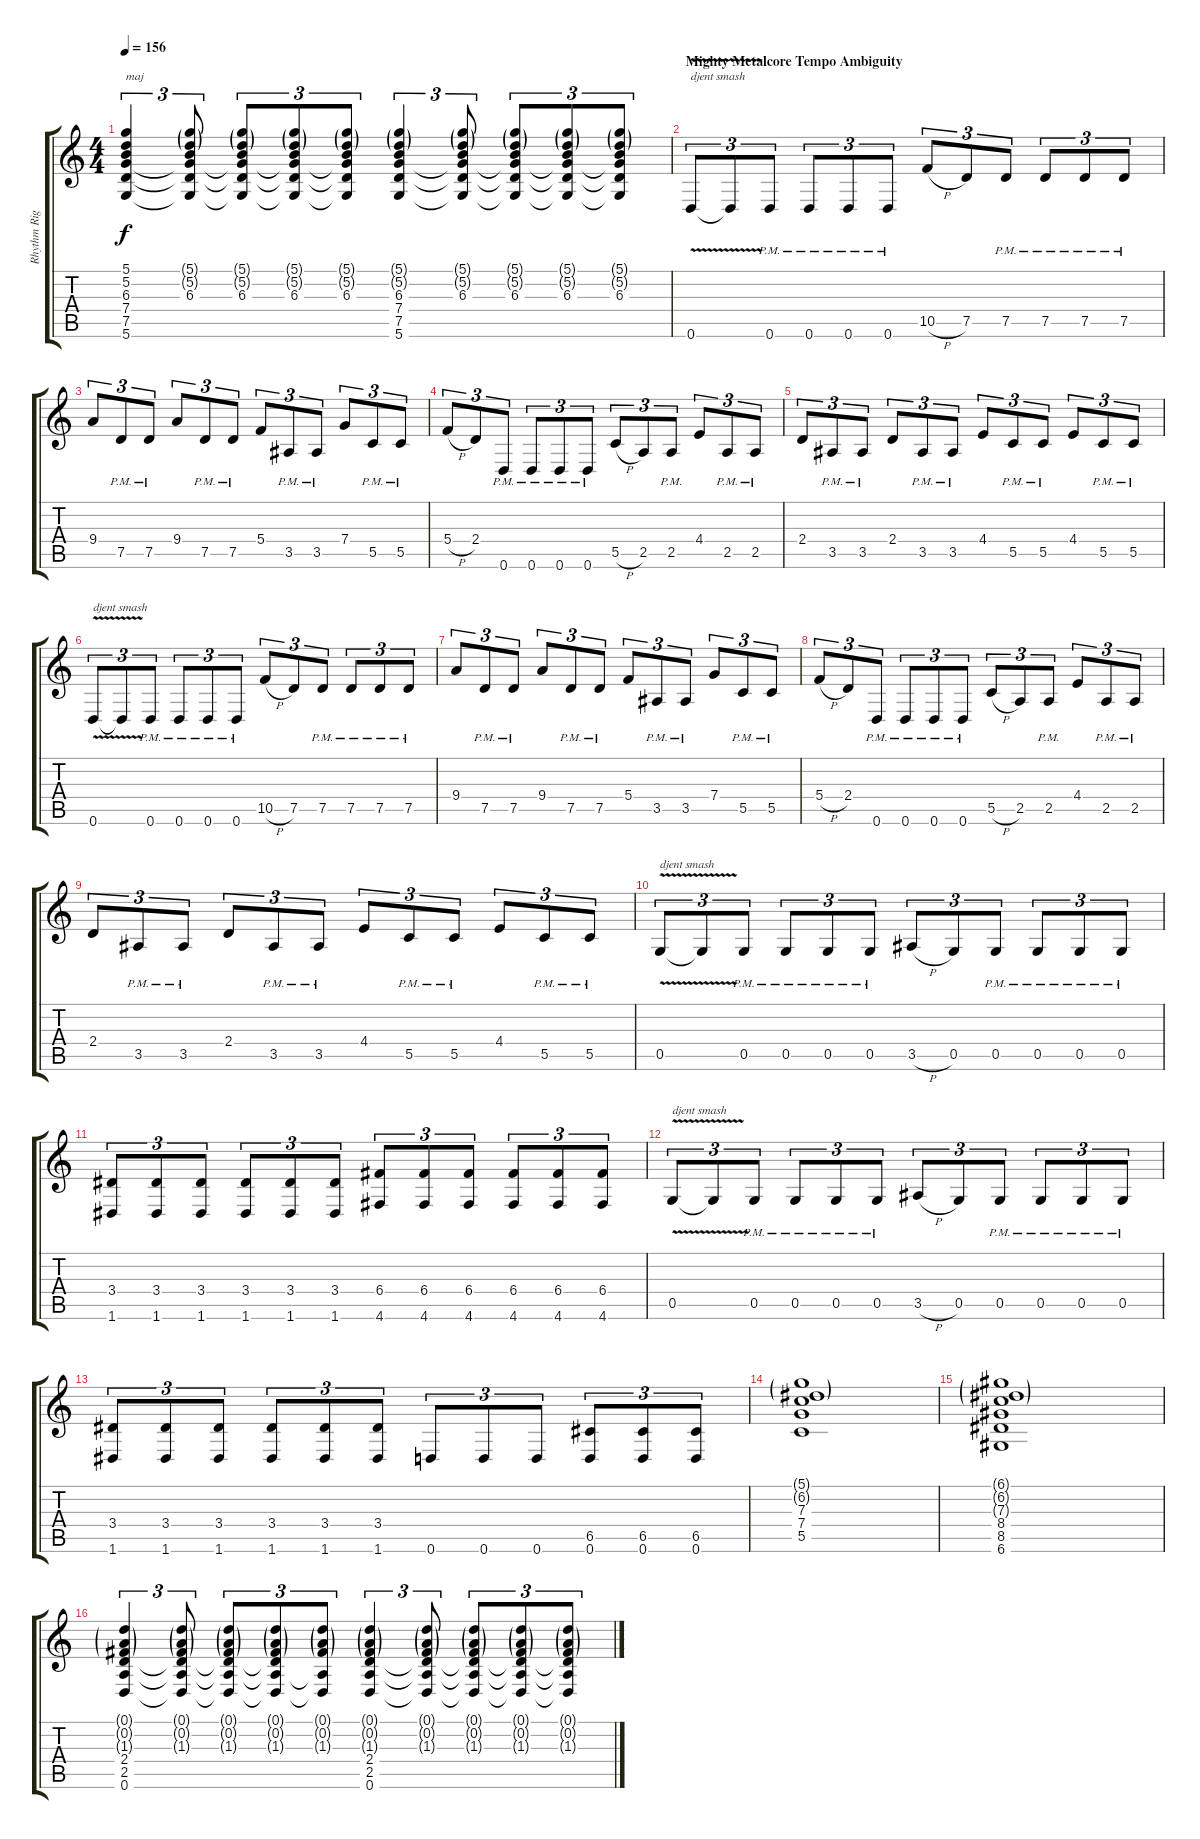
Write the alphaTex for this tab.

\track ("Rhythm Right" "Rhythm Rig") {instrument overdrivenguitar}
\staff {score tabs}
\tuning (D4 A3 F3 C3 G2 D2) {hide}
\ts (4 4)
\tempo 156
\clef g2
\ks c
(5.1 5.2 6.3 7.4 7.5 5.6).4{tu (3 2) txt "maj" dy f} (5.1{g} 5.2{g} 6.3 7.4{t} 7.5{t} 5.6{t}).8{tu (3 2)} (5.1{g} 5.2{g} 6.3 7.4{t} 7.5{t} 5.6{t}).8{tu (3 2)} (5.1{g} 5.2{g} 6.3 7.4{t} 7.5{t} 5.6{t}).8{tu (3 2)} (5.1{g} 5.2{g} 6.3 7.4{t} 7.5{t} 5.6{t}).8{tu (3 2)} (5.1{g} 5.2{g} 6.3 7.4 7.5 5.6).4{tu (3 2)} (5.1{g} 5.2{g} 6.3 7.4{t} 7.5{t} 5.6{t}).8{tu (3 2)} (5.1{g} 5.2{g} 6.3 7.4{t} 7.5{t} 5.6{t}).8{tu (3 2)} (5.1{g} 5.2{g} 6.3 7.4{t} 7.5{t} 5.6{t}).8{tu (3 2)} (5.1{g} 5.2{g} 6.3 7.4{t} 7.5{t} 5.6{t}).8{tu (3 2)} |
\section ("" "Mighty Metalcore Tempo Ambiguity")
0.6{v}.8{tu (3 2) txt "djent smash"} 0.6{t}.8{tu (3 2)} 0.6{pm}.8{tu (3 2)} 0.6{pm}.8{tu (3 2)} 0.6{pm}.8{tu (3 2)} 0.6{pm}.8{tu (3 2)} 10.5{h}.8{tu (3 2)} 7.5.8{tu (3 2)} 7.5{pm}.8{tu (3 2)} 7.5{pm}.8{tu (3 2)} 7.5{pm}.8{tu (3 2)} 7.5{pm}.8{tu (3 2)} |
9.4.8{tu (3 2)} 7.5{pm}.8{tu (3 2)} 7.5{pm}.8{tu (3 2)} 9.4.8{tu (3 2)} 7.5{pm}.8{tu (3 2)} 7.5{pm}.8{tu (3 2)} 5.4.8{tu (3 2)} 3.5{pm}.8{tu (3 2)} 3.5{pm}.8{tu (3 2)} 7.4.8{tu (3 2)} 5.5{pm}.8{tu (3 2)} 5.5{pm}.8{tu (3 2)} |
5.4{h}.8{tu (3 2)} 2.4.8{tu (3 2)} 0.6{pm}.8{tu (3 2)} 0.6{pm}.8{tu (3 2)} 0.6{pm}.8{tu (3 2)} 0.6{pm}.8{tu (3 2)} 5.5{h}.8{tu (3 2)} 2.5.8{tu (3 2)} 2.5{pm}.8{tu (3 2)} 4.4.8{tu (3 2)} 2.5{pm}.8{tu (3 2)} 2.5{pm}.8{tu (3 2)} |
2.4.8{tu (3 2)} 3.5{pm}.8{tu (3 2)} 3.5{pm}.8{tu (3 2)} 2.4.8{tu (3 2)} 3.5{pm}.8{tu (3 2)} 3.5{pm}.8{tu (3 2)} 4.4.8{tu (3 2)} 5.5{pm}.8{tu (3 2)} 5.5{pm}.8{tu (3 2)} 4.4.8{tu (3 2)} 5.5{pm}.8{tu (3 2)} 5.5{pm}.8{tu (3 2)} |
0.6{v}.8{tu (3 2) txt "djent smash"} 0.6{t}.8{tu (3 2)} 0.6{pm}.8{tu (3 2)} 0.6{pm}.8{tu (3 2)} 0.6{pm}.8{tu (3 2)} 0.6{pm}.8{tu (3 2)} 10.5{h}.8{tu (3 2)} 7.5.8{tu (3 2)} 7.5{pm}.8{tu (3 2)} 7.5{pm}.8{tu (3 2)} 7.5{pm}.8{tu (3 2)} 7.5{pm}.8{tu (3 2)} |
9.4.8{tu (3 2)} 7.5{pm}.8{tu (3 2)} 7.5{pm}.8{tu (3 2)} 9.4.8{tu (3 2)} 7.5{pm}.8{tu (3 2)} 7.5{pm}.8{tu (3 2)} 5.4.8{tu (3 2)} 3.5{pm}.8{tu (3 2)} 3.5{pm}.8{tu (3 2)} 7.4.8{tu (3 2)} 5.5{pm}.8{tu (3 2)} 5.5{pm}.8{tu (3 2)} |
5.4{h}.8{tu (3 2)} 2.4.8{tu (3 2)} 0.6{pm}.8{tu (3 2)} 0.6{pm}.8{tu (3 2)} 0.6{pm}.8{tu (3 2)} 0.6{pm}.8{tu (3 2)} 5.5{h}.8{tu (3 2)} 2.5.8{tu (3 2)} 2.5{pm}.8{tu (3 2)} 4.4.8{tu (3 2)} 2.5{pm}.8{tu (3 2)} 2.5{pm}.8{tu (3 2)} |
2.4.8{tu (3 2)} 3.5{pm}.8{tu (3 2)} 3.5{pm}.8{tu (3 2)} 2.4.8{tu (3 2)} 3.5{pm}.8{tu (3 2)} 3.5{pm}.8{tu (3 2)} 4.4.8{tu (3 2)} 5.5{pm}.8{tu (3 2)} 5.5{pm}.8{tu (3 2)} 4.4.8{tu (3 2)} 5.5{pm}.8{tu (3 2)} 5.5{pm}.8{tu (3 2)} |
0.5{v}.8{tu (3 2) txt "djent smash"} 0.5{t}.8{tu (3 2)} 0.5{pm}.8{tu (3 2)} 0.5{pm}.8{tu (3 2)} 0.5{pm}.8{tu (3 2)} 0.5{pm}.8{tu (3 2)} 3.5{h}.8{tu (3 2)} 0.5.8{tu (3 2)} 0.5{pm}.8{tu (3 2)} 0.5{pm}.8{tu (3 2)} 0.5{pm}.8{tu (3 2)} 0.5{pm}.8{tu (3 2)} |
(3.4 1.6).8{tu (3 2)} (3.4 1.6).8{tu (3 2)} (3.4 1.6).8{tu (3 2)} (3.4 1.6).8{tu (3 2)} (3.4 1.6).8{tu (3 2)} (3.4 1.6).8{tu (3 2)} (6.4 4.6).8{tu (3 2)} (6.4 4.6).8{tu (3 2)} (6.4 4.6).8{tu (3 2)} (6.4 4.6).8{tu (3 2)} (6.4 4.6).8{tu (3 2)} (6.4 4.6).8{tu (3 2)} |
0.5{v}.8{tu (3 2) txt "djent smash"} 0.5{t}.8{tu (3 2)} 0.5{pm}.8{tu (3 2)} 0.5{pm}.8{tu (3 2)} 0.5{pm}.8{tu (3 2)} 0.5{pm}.8{tu (3 2)} 3.5{h}.8{tu (3 2)} 0.5.8{tu (3 2)} 0.5{pm}.8{tu (3 2)} 0.5{pm}.8{tu (3 2)} 0.5{pm}.8{tu (3 2)} 0.5{pm}.8{tu (3 2)} |
(3.4 1.6).8{tu (3 2)} (3.4 1.6).8{tu (3 2)} (3.4 1.6).8{tu (3 2)} (3.4 1.6).8{tu (3 2)} (3.4 1.6).8{tu (3 2)} (3.4 1.6).8{tu (3 2)} 0.6.8{tu (3 2)} 0.6.8{tu (3 2)} 0.6.8{tu (3 2)} (6.5 0.6).8{tu (3 2)} (6.5 0.6).8{tu (3 2)} (6.5 0.6).8{tu (3 2)} |
(5.1{g} 6.2{g} 7.3 7.4 5.5).1 |
(6.1{g} 6.2{g} 7.3{g} 8.4 8.5 6.6).1 |
(0.1{g} 0.2{g} 1.3{g} 2.4 2.5 0.6).4{tu (3 2)} (0.1{g} 0.2{g} 1.3{g} 2.4{t} 2.5{t} 0.6{t}).8{tu (3 2)} (0.1{g} 0.2{g} 1.3{g} 2.4{t} 2.5{t} 0.6{t}).8{tu (3 2)} (0.1{g} 0.2{g} 1.3{g} 2.4{t} 2.5{t} 0.6{t}).8{tu (3 2)} (0.1{g} 0.2{g} 1.3{g} 2.5{t} 0.6{t}).8{tu (3 2)} (0.1{g} 0.2{g} 1.3{g} 2.4 2.5 0.6).4{tu (3 2)} (0.1{g} 0.2{g} 1.3{g} 2.4{t} 2.5{t} 0.6{t}).8{tu (3 2)} (0.1{g} 0.2{g} 1.3{g} 2.4{t} 2.5{t} 0.6{t}).8{tu (3 2)} (0.1{g} 0.2{g} 1.3{g} 2.4{t} 2.5{t} 0.6{t}).8{tu (3 2)} (0.1{g} 0.2{g} 1.3{g} 2.4{t} 2.5{t} 0.6{t}).8{tu (3 2)}
